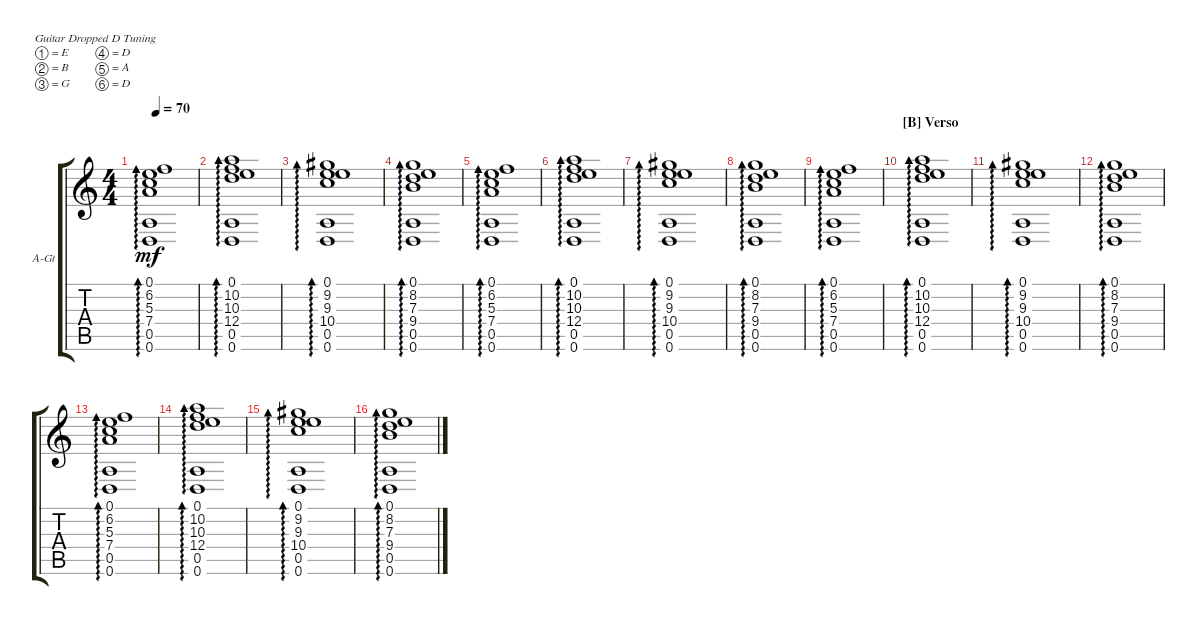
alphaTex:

\defaultSystemsLayout 4
\bracketExtendMode groupsimilarinstruments
\firstSystemTrackNameOrientation horizontal
\otherSystemsTrackNameOrientation horizontal
\track ("Acustic Guitar" "A-Gt") {multiBarRest instrument acousticguitarsteel}
\staff {score tabs}
\tuning (E4 B3 G3 D3 A2 D2)
\ts (4 4)
\tempo 70
\clef g2
\ks c
(0.6 0.5 7.4 5.3 6.2 0.1).1{ad 0 dy mf} |
(0.6 0.5 12.4 10.3 10.2 0.1).1{ad 0} |
(0.6 0.5 10.4 9.3 9.2 0.1).1{ad 0} |
(0.6 0.5 9.4 7.3 8.2 0.1).1{ad 0} |
(0.6 0.5 7.4 5.3 6.2 0.1).1{ad 0} |
(0.6 0.5 12.4 10.3 10.2 0.1).1{ad 0} |
(0.6 0.5 10.4 9.3 9.2 0.1).1{ad 0} |
(0.6 0.5 9.4 7.3 8.2 0.1).1{ad 0} |
(0.6 0.5 7.4 5.3 6.2 0.1).1{ad 0} |
\section ("B" "Verso")
(0.6 0.5 12.4 10.3 10.2 0.1).1{ad 0} |
(0.6 0.5 10.4 9.3 9.2 0.1).1{ad 0} |
(0.6 0.5 9.4 7.3 8.2 0.1).1{ad 0} |
(0.6 0.5 7.4 5.3 6.2 0.1).1{ad 0} |
(0.6 0.5 12.4 10.3 10.2 0.1).1{ad 0} |
(0.6 0.5 10.4 9.3 9.2 0.1).1{ad 0} |
(0.6 0.5 9.4 7.3 8.2 0.1).1{ad 0}
